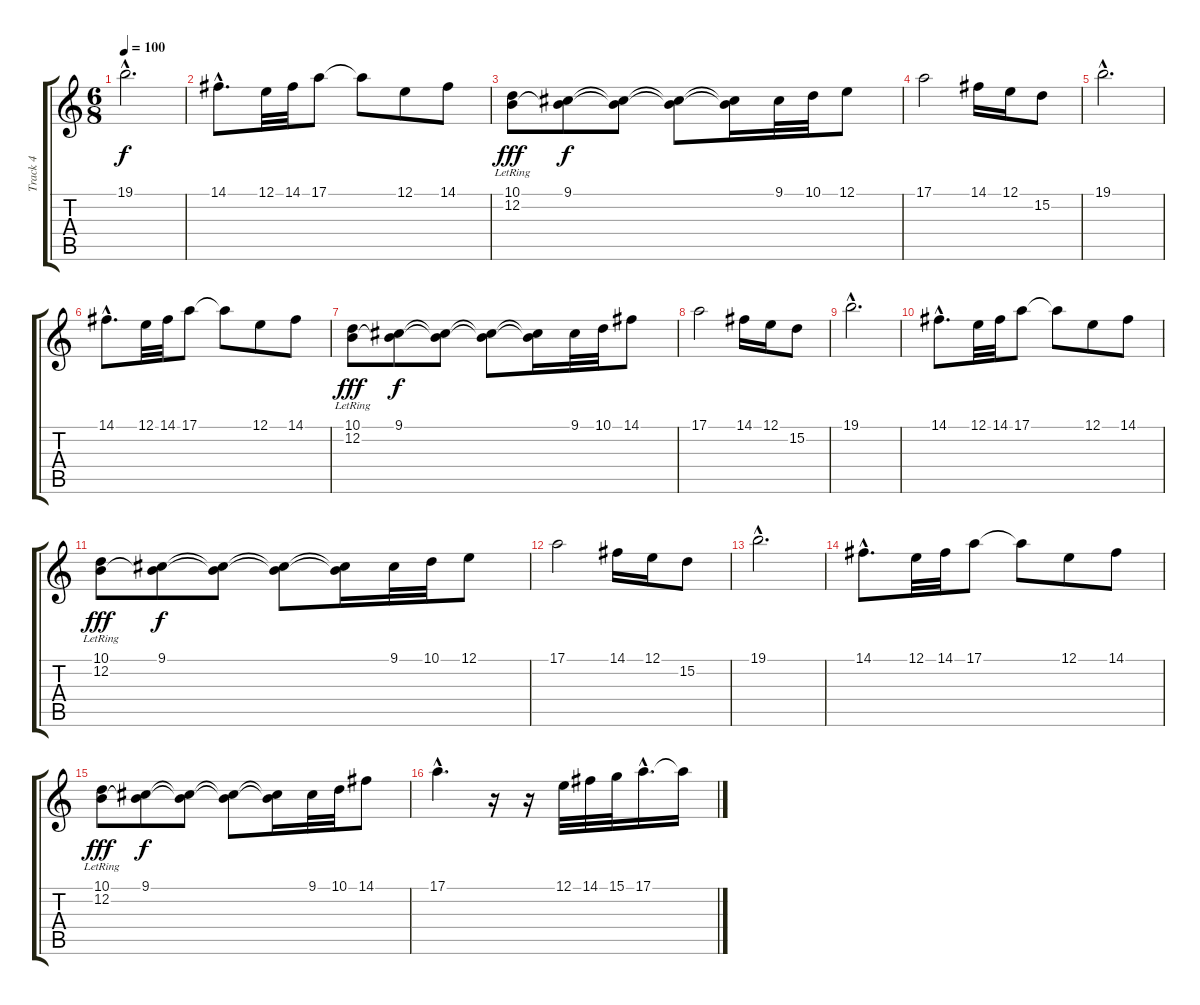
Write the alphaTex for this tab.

\track ("Track 4" "Track 4") {instrument acousticgrandpiano}
\staff {score tabs}
\tuning (E4 B3 G3 D3 A2 E2) {hide}
\ts (6 8)
\tempo 100
\clef g2
\ks c
19.1{hac}.2{d dy f} |
14.1{hac}.8{d} 12.1.32 14.1.32 17.1.8 17.1{t}.8 12.1.8 14.1.8 |
(10.1 12.2{lr}).8{dy fff} (9.1 12.2{t}).8{dy f} (9.1{t} 12.2{t}).8 (9.1{t} 12.2{t}).8 (9.1{t} 12.2{t}).16 9.1.32 10.1.32 12.1.8 |
17.1.2 14.1.16 12.1.16 15.2.8 |
19.1{hac}.2{d} |
14.1{hac}.8{d} 12.1.32 14.1.32 17.1.8 17.1{t}.8 12.1.8 14.1.8 |
(10.1 12.2{lr}).8{dy fff} (9.1 12.2{t}).8{dy f} (9.1{t} 12.2{t}).8 (9.1{t} 12.2{t}).8 (9.1{t} 12.2{t}).16 9.1.32 10.1.32 14.1.8 |
17.1.2 14.1.16 12.1.16 15.2.8 |
19.1{hac}.2{d} |
14.1{hac}.8{d} 12.1.32 14.1.32 17.1.8 17.1{t}.8 12.1.8 14.1.8 |
(10.1 12.2{lr}).8{dy fff} (9.1 12.2{t}).8{dy f} (9.1{t} 12.2{t}).8 (9.1{t} 12.2{t}).8 (9.1{t} 12.2{t}).16 9.1.32 10.1.32 12.1.8 |
17.1.2 14.1.16 12.1.16 15.2.8 |
19.1{hac}.2{d} |
14.1{hac}.8{d} 12.1.32 14.1.32 17.1.8 17.1{t}.8 12.1.8 14.1.8 |
(10.1 12.2{lr}).8{dy fff} (9.1 12.2{t}).8{dy f} (9.1{t} 12.2{t}).8 (9.1{t} 12.2{t}).8 (9.1{t} 12.2{t}).16 9.1.32 10.1.32 14.1.8 |
17.1{hac}.4{d} r.16 r.16 12.1.32 14.1.32 15.1.32 17.1{hac}.16{d} 17.1{t}.16
